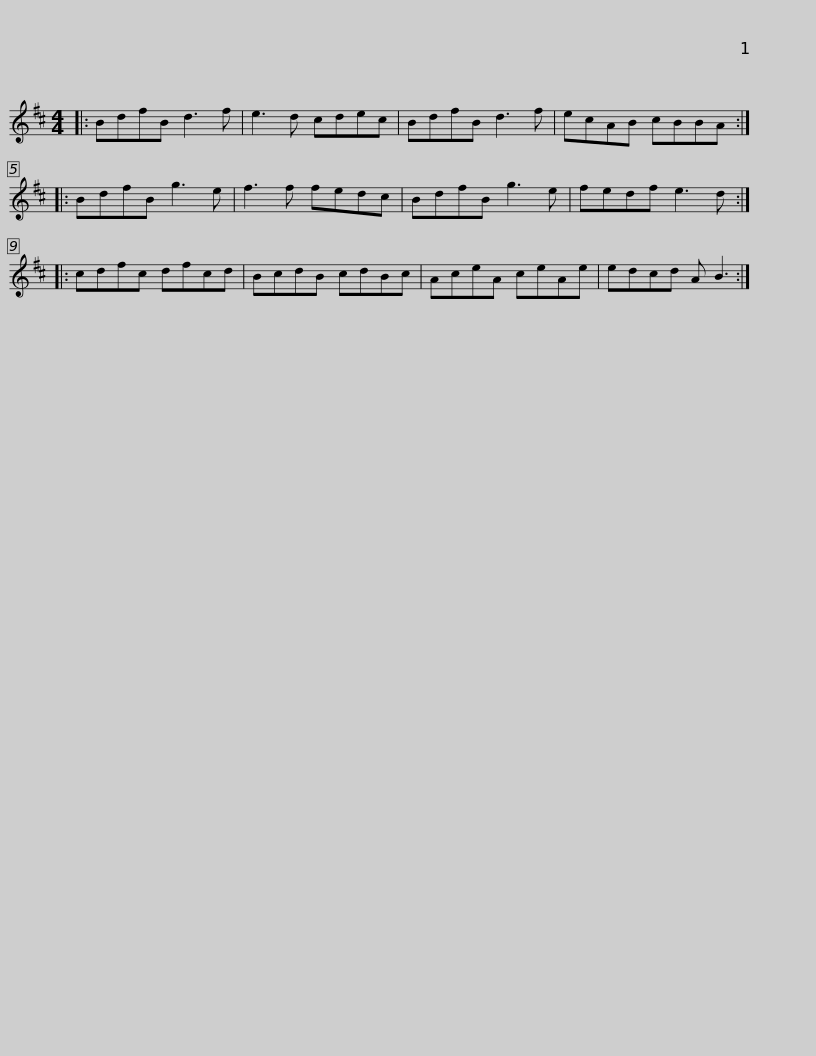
X:1
L:1/8
M:4/4
I:linebreak $
K:Bmin
V:1 treble
V:1
|: BdfB d3 f | e3 d cdec | BdfB d3 f | ecAB cBBA :: BdfB g3 e | %5
 f3 f fedc |$ BdfB g3 e | fedf e3 d :: cdfc dfcd | BcdB cdBc | %10
 AceA ceAe |$ edcd A B3 :| %12
